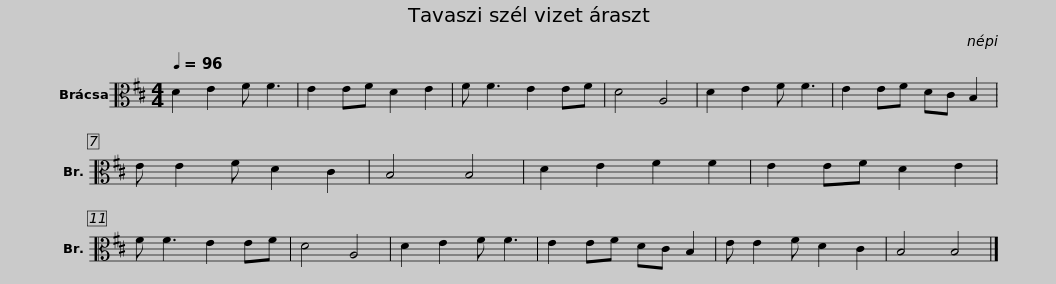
X:1
L:1/8
Q:1/4=96
M:4/4
I:linebreak $
K:D
V:1 alto
V:1
 D2 E2 F F3 | E2 EF D2 E2 | F F3 E2 EF | D4 A,4 | D2 E2 F F3 | %5
 E2 EF DC B,2 | E E2 F D2 C2 | B,4 B,4 |$ D2 E2 F2 F2 | E2 EF D2 E2 | %10
 F F3 E2 EF | D4 A,4 | D2 E2 F F3 | E2 EF DC B,2 | E E2 F D2 C2 | %15
 B,4 B,4 |] %16
